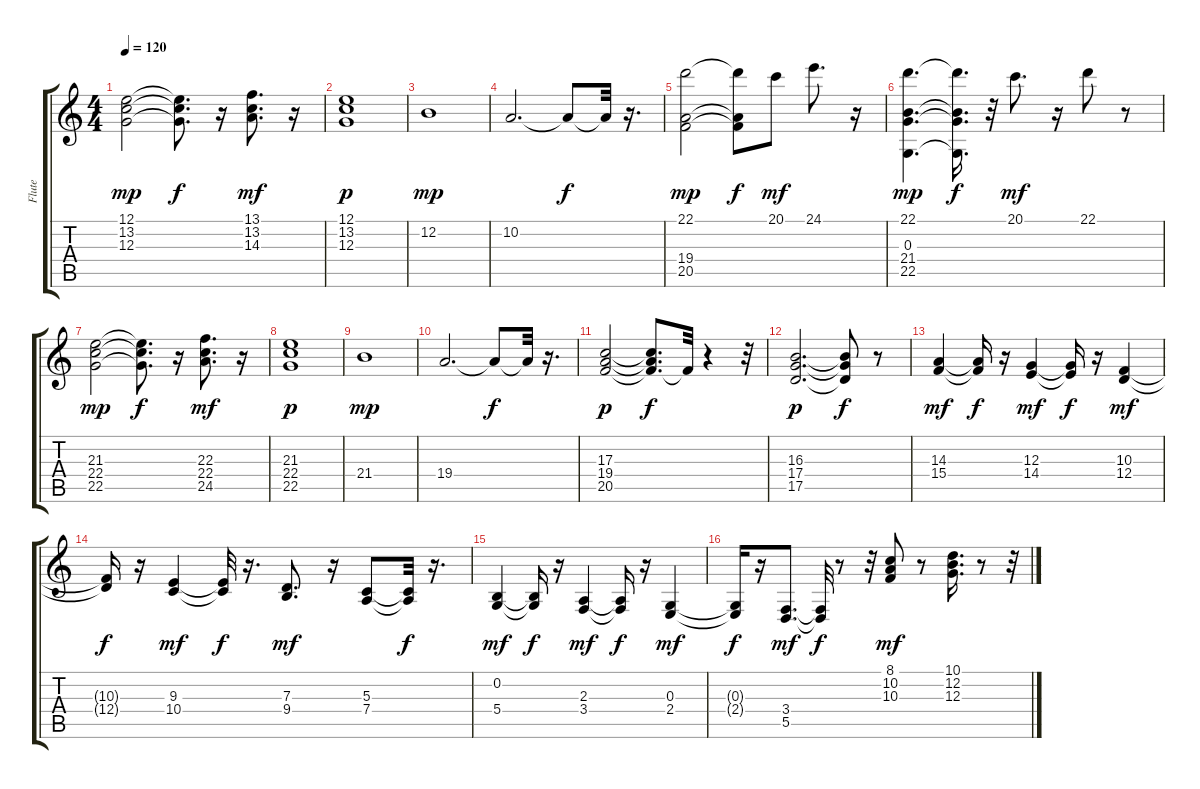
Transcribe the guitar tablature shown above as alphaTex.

\track ("Flute" "Flute") {instrument flute}
\staff {score tabs}
\tuning (E4 B3 G3 D3 A2 E2) {hide}
\ts (4 4)
\tempo 120
\clef g2
\ks c
(12.1 13.2 12.3).2{dy mp} (12.1{t} 13.2{t} 12.3{t}).8{d dy f} r.16 (13.1 13.2 14.3).8{d dy mf} r.16 |
(12.1 13.2 12.3).1{dy p} |
12.2.1{dy mp} |
10.2.2{d} 10.2{t}.8{dy f} 10.2{t}.32 r.16{d} |
(22.1 19.4 20.5).2{dy mp} (22.1{t} 19.4{t} 20.5{t}).8{dy f} 20.1.8{dy mf} 24.1.8{d} r.16 |
(22.1 0.3 21.4 22.5).4{d dy mp} (22.1{t} 0.3{t} 21.4{t} 22.5{t}).16{d dy f} r.32 20.1.8{d dy mf} r.16 22.1.8 r.8 |
(21.3 22.4 22.5).2{dy mp} (21.3{t} 22.4{t} 22.5{t}).8{d dy f} r.16 (22.3 22.4 24.5).8{d dy mf} r.16 |
(21.3 22.4 22.5).1{dy p} |
21.4.1{dy mp} |
19.4.2{d} 19.4{t}.8{dy f} 19.4{t}.32 r.16{d} |
(17.3 19.4 20.5).2{dy p} (17.3{t} 19.4{t} 20.5{t}).8{d dy f} 20.5{t}.32 r.4 r.32 |
(16.3 17.4 17.5).2{d dy p} (16.3{t} 17.4{t} 17.5{t}).8{dy f} r.8 |
(14.3 15.4).4{dy mf} (14.3{t} 15.4{t}).16{dy f} r.16 (12.3 14.4).4{dy mf} (12.3{t} 14.4{t}).16{dy f} r.16 (10.3 12.4).4{dy mf} |
(10.3{t} 12.4{t}).16{dy f} r.16 (9.3 10.4).4{dy mf} (9.3{t} 10.4{t}).32{dy f} r.16{d} (7.3 9.4).8{d dy mf} r.16 (5.3 7.4).8 (5.3{t} 7.4{t}).32{dy f} r.16{d} |
(0.2 5.4).4{dy mf} (0.2{t} 5.4{t}).16{dy f} r.16 (2.3 3.4).4{dy mf} (2.3{t} 3.4{t}).16{dy f} r.16 (0.3 2.4).4{dy mf} |
(0.3{t} 2.4{t}).16{dy f} r.16 (3.4 5.5).8{d dy mf} (3.4{t} 5.5{t}).32{dy f} r.8 r.32 (8.1 10.2 10.3).8{dy mf} r.8 (10.1 12.2 12.3).16{d} r.8 r.32
